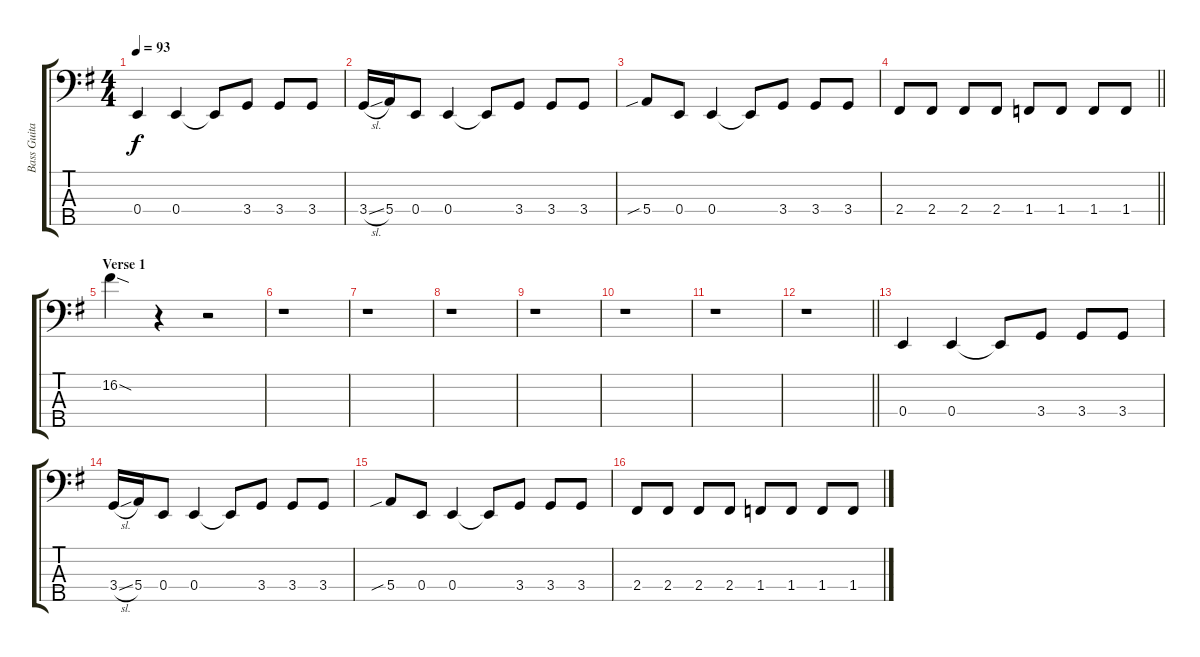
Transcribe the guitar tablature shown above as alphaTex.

\track ("Bass Guitar - Arjen Lucassen" "Bass Guita") {instrument electricbassfinger}
\staff {score tabs}
\tuning (G2 D2 A1 E1 B0) {hide}
\ts (4 4)
\tempo 93
\clef f4
\ks eminor
0.4.4{dy f} 0.4.4 0.4{t}.8 3.4.8 3.4.8 3.4.8 |
3.4{sl}.16 5.4.16 0.4.8 0.4.4 0.4{t}.8 3.4.8 3.4.8 3.4.8 |
5.4{sib}.8 0.4.8 0.4.4 0.4{t}.8 3.4.8 3.4.8 3.4.8 |
\barLineRight lightlight
2.4.8 2.4.8 2.4.8 2.4.8 1.4.8 1.4.8 1.4.8 1.4.8 |
\section ("" "Verse 1")
16.2{sod}.4 r.4 r.2 |
r.1 |
r.1 |
r.1 |
r.1 |
r.1 |
r.1 |
\barLineRight lightlight
r.1 |
0.4.4 0.4.4 0.4{t}.8 3.4.8 3.4.8 3.4.8 |
3.4{sl}.16 5.4.16 0.4.8 0.4.4 0.4{t}.8 3.4.8 3.4.8 3.4.8 |
5.4{sib}.8 0.4.8 0.4.4 0.4{t}.8 3.4.8 3.4.8 3.4.8 |
2.4.8 2.4.8 2.4.8 2.4.8 1.4.8 1.4.8 1.4.8 1.4.8
